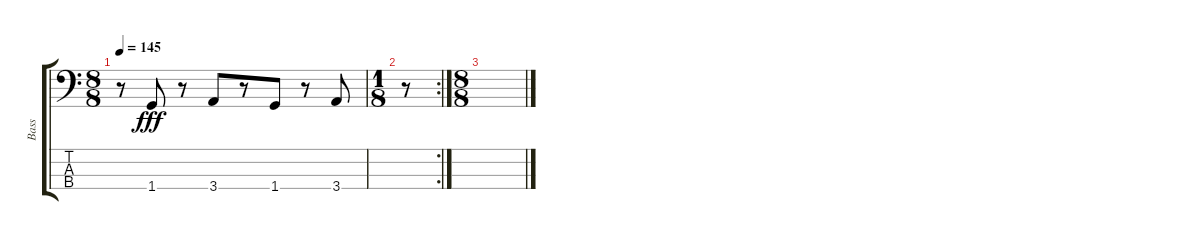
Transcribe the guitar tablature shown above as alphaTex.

\track ("Bass" "Bass") {instrument fretlessbass}
\staff {score tabs}
\tuning (A2 E2 B1 Gb1) {hide}
\ts (8 8)
\tempo 145
\clef f4
\ks c
r.8{dy fff} 1.4.8 r.8 3.4.8 r.8 1.4.8 r.8 3.4.8 |
\rc 2
\ts (1 8)
r.8 |
\ts (8 8)
